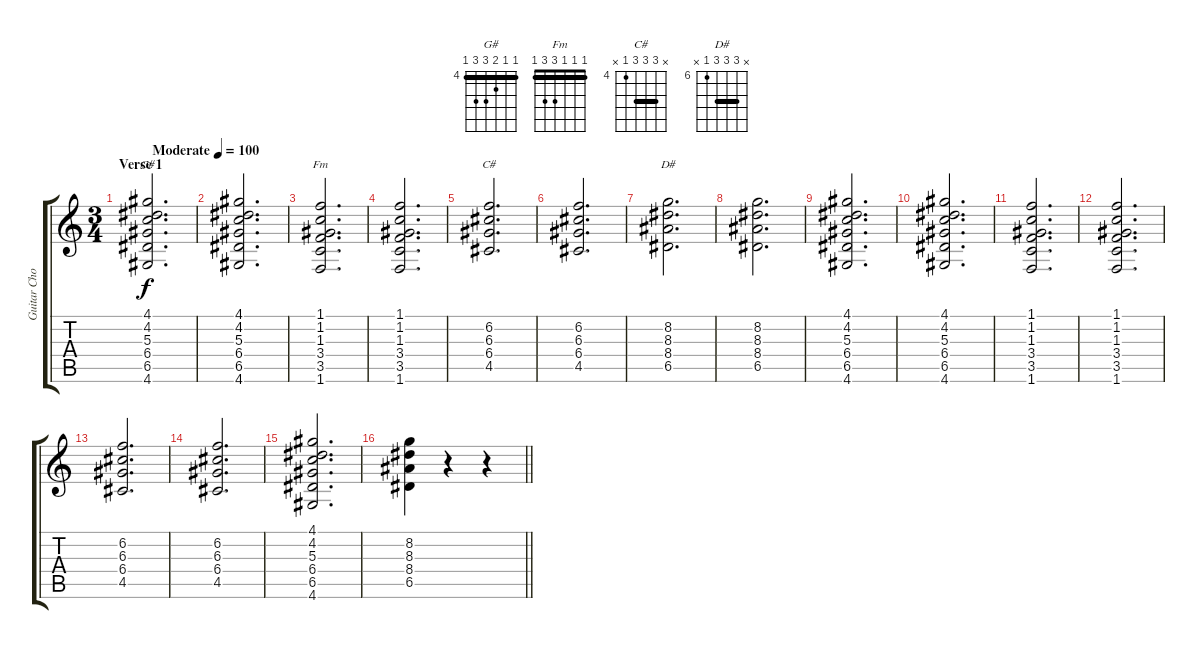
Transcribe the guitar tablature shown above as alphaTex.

\track ("Guitar Chords" "Guitar Cho") {instrument acousticguitarsteel}
\staff {score tabs}
\tuning (E4 B3 G3 D3 A2 E2) {hide}
\chord ("G#" 4 4 5 6 6 4) {firstfret 4 barre 4}
\chord ("Fm" 1 1 1 3 3 1) {barre 1}
\chord ("C#" x 6 6 6 4 x) {firstfret 4 barre 6}
\chord ("D#" x 8 8 8 6 x) {firstfret 6 barre 8}
\ts (3 4)
\section ("" "Verse 1")
\tempo (100 "Moderate")
\clef g2
\ks c
(4.1 4.2 5.3 6.4 6.5 4.6).2{d ch "G#" dy f instrument acousticguitarsteel} |
(4.1 4.2 5.3 6.4 6.5 4.6).2{d} |
(1.1 1.2 1.3 3.4 3.5 1.6).2{d ch "Fm"} |
(1.1 1.2 1.3 3.4 3.5 1.6).2{d} |
(6.2 6.3 6.4 4.5).2{d ch "C#"} |
(6.2 6.3 6.4 4.5).2{d} |
(8.2 8.3 8.4 6.5).2{d ch "D#"} |
(8.2 8.3 8.4 6.5).2{d} |
(4.1 4.2 5.3 6.4 6.5 4.6).2{d} |
(4.1 4.2 5.3 6.4 6.5 4.6).2{d} |
(1.1 1.2 1.3 3.4 3.5 1.6).2{d} |
(1.1 1.2 1.3 3.4 3.5 1.6).2{d} |
(6.2 6.3 6.4 4.5).2{d} |
(6.2 6.3 6.4 4.5).2{d} |
(4.1 4.2 5.3 6.4 6.5 4.6).2{d} |
\barLineRight lightlight
(8.2 8.3 8.4 6.5).4 r.4 r.4
